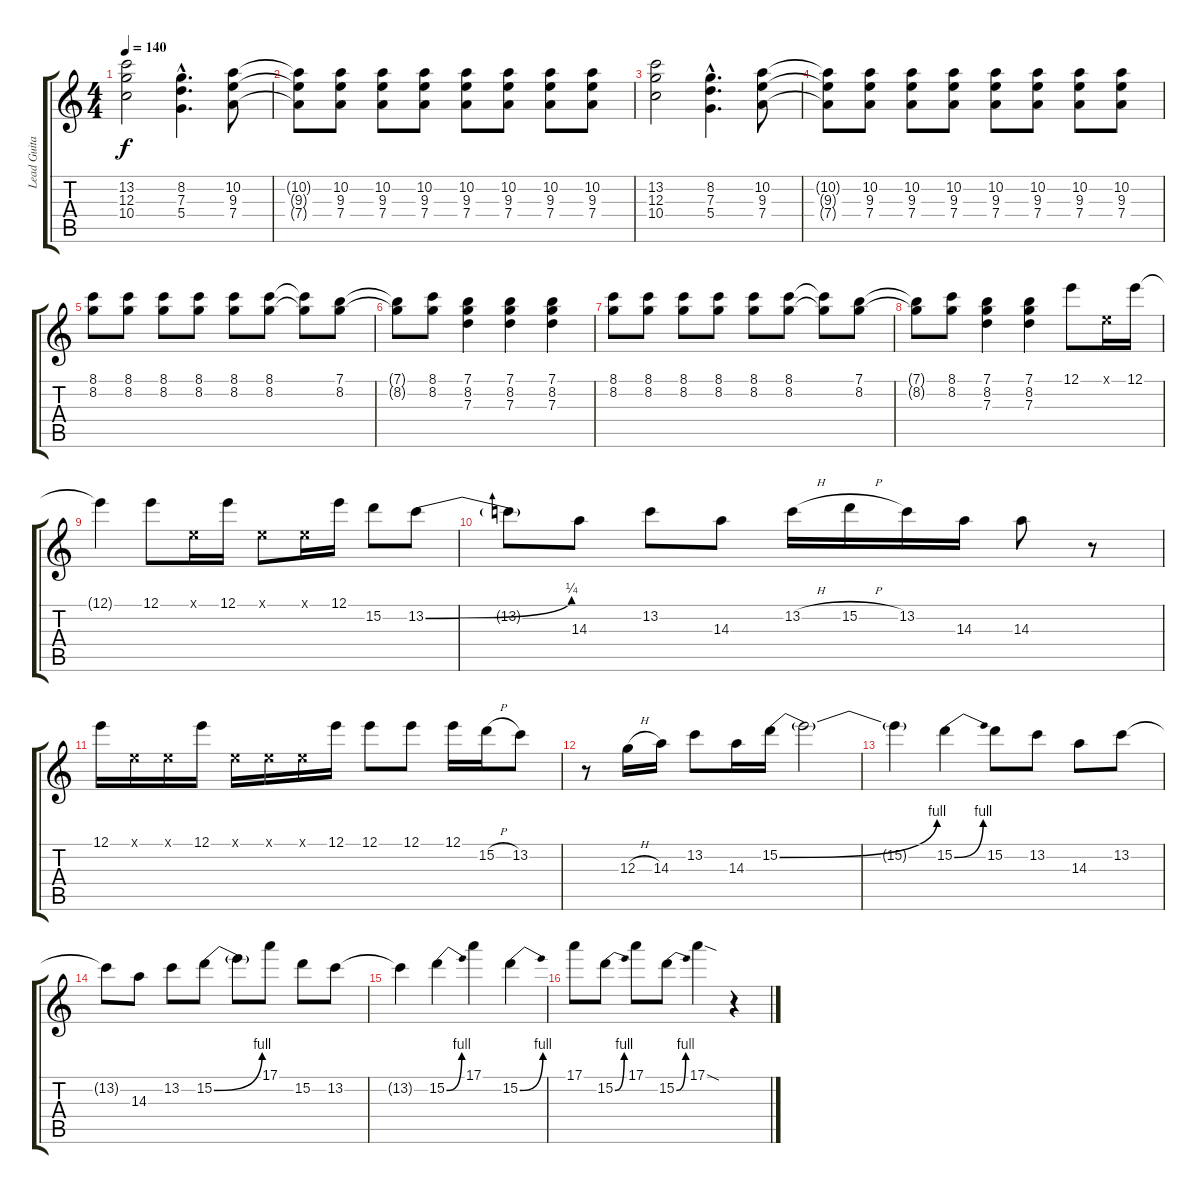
\track ("Lead Guitar" "Lead Guita") {instrument overdrivenguitar}
\staff {score tabs}
\tuning (E4 B3 G3 D3 A2 E2) {hide}
\ts (4 4)
\tempo 140
\clef g2
\ks c
(13.2 12.3 10.4).2{dy f} (8.2{hac} 7.3{hac} 5.4{hac}).4{d} (10.2 9.3 7.4).8 |
(10.2{t} 9.3{t} 7.4{t}).8 (10.2 9.3 7.4).8 (10.2 9.3 7.4).8 (10.2 9.3 7.4).8 (10.2 9.3 7.4).8 (10.2 9.3 7.4).8 (10.2 9.3 7.4).8 (10.2 9.3 7.4).8 |
(13.2 12.3 10.4).2 (8.2{hac} 7.3{hac} 5.4{hac}).4{d} (10.2 9.3 7.4).8 |
(10.2{t} 9.3{t} 7.4{t}).8 (10.2 9.3 7.4).8 (10.2 9.3 7.4).8 (10.2 9.3 7.4).8 (10.2 9.3 7.4).8 (10.2 9.3 7.4).8 (10.2 9.3 7.4).8 (10.2 9.3 7.4).8 |
(8.1 8.2).8 (8.1 8.2).8 (8.1 8.2).8 (8.1 8.2).8 (8.1 8.2).8 (8.1 8.2).8 (8.1{t} 8.2{t}).8 (7.1 8.2).8 |
(7.1{t} 8.2{t}).8 (8.1 8.2).8 (7.1 8.2 7.3).4 (7.1 8.2 7.3).4 (7.1 8.2 7.3).4 |
(8.1 8.2).8 (8.1 8.2).8 (8.1 8.2).8 (8.1 8.2).8 (8.1 8.2).8 (8.1 8.2).8 (8.1{t} 8.2{t}).8 (7.1 8.2).8 |
(7.1{t} 8.2{t}).8 (8.1 8.2).8 (7.1 8.2 7.3).4 (7.1 8.2 7.3).4 12.1.8 0.1{x}.16 12.1.16 |
12.1{t}.4 12.1.8 0.1{x}.16 12.1.16 0.1{x}.8 0.1{x}.16 12.1.16 15.2.8 13.2{be (bend 0 0 60 1)}.8 |
13.2{t}.8 14.3.8 13.2.8 14.3.8 13.2{h}.16 15.2{h}.16 13.2.16 14.3.16 14.3.8 r.8 |
12.1.16 0.1{x}.16 0.1{x}.16 12.1.16 0.1{x}.16 0.1{x}.16 0.1{x}.16 12.1.16 12.1.8 12.1.8 12.1.16 15.2{h}.16 13.2.8 |
r.8 12.3{h}.16 14.3.16 13.2.8 14.3.16 15.2{be (bend 0 0 60 4)}.16 15.2{t}.2 |
15.2{t}.4{volume 0} 15.2{be (bend 0 0 60 4)}.4 15.2.8 13.2.8 14.3.8 13.2.8 |
13.2{t}.8 14.3.8 13.2.8 15.2{be (bend 0 0 60 4)}.8 15.2{t}.8 17.1.8 15.2.8 13.2.8 |
13.2{t}.4 15.2{be (bend 0 0 60 4)}.4 17.1.4 15.2{be (bend 0 0 60 4)}.4 |
17.1.8 15.2{be (bend 0 0 60 4)}.8 17.1.8 15.2{be (bend 0 0 60 4)}.8 17.1{sod}.4 r.4
